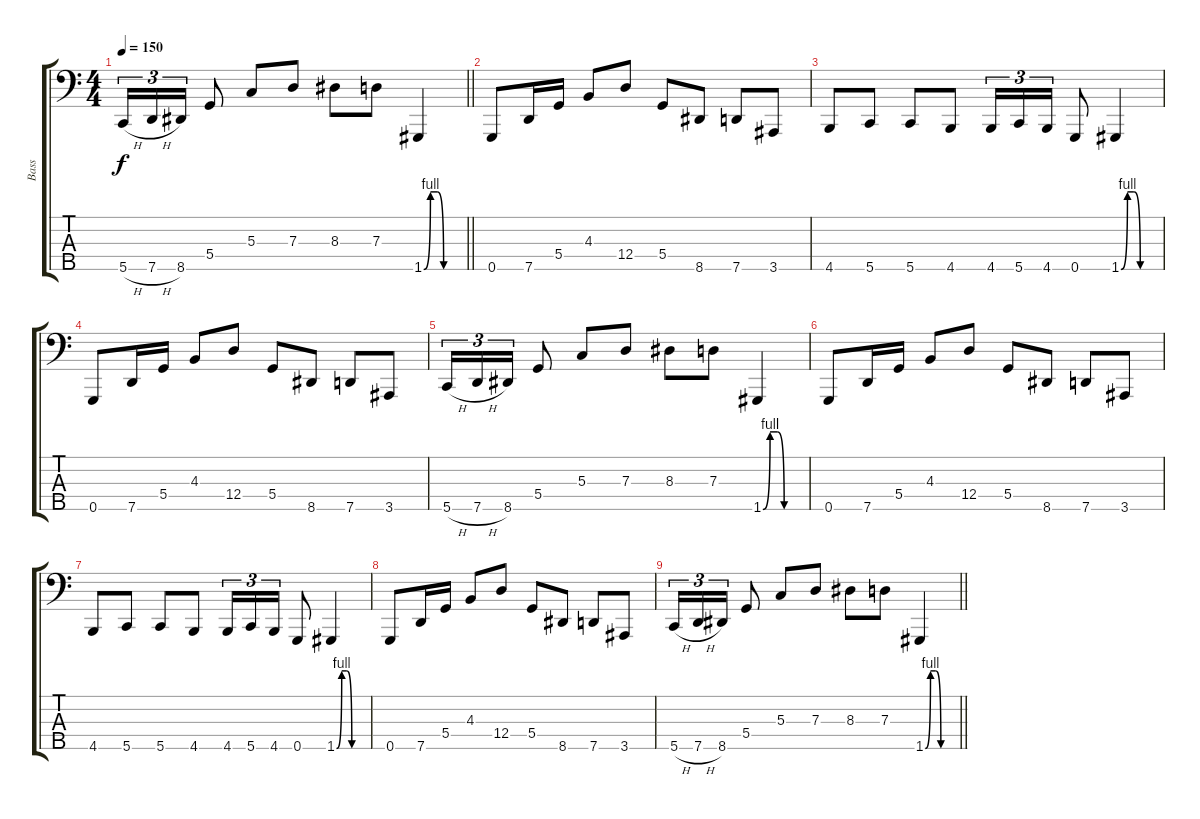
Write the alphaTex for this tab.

\track ("Bass" "Bass") {instrument electricbasspick}
\staff {score tabs}
\tuning (F2 C2 G1 D1 G0) {hide}
\ts (4 4)
\tempo 150
\clef f4
\barLineRight lightlight
\ks c
5.5{h}.16{tu (3 2) dy f} 7.5{h}.16{tu (3 2)} 8.5.16{tu (3 2)} 5.4.8 5.3.8 7.3.8 8.3.8 7.3.8 1.5{be (custom 0 0 10 4 20 4 30 0 60 0)}.4 |
0.5.8 7.5.16 5.4.16 4.3.8 12.4.8 5.4.8 8.5.8 7.5.8 3.5.8 |
4.5.8 5.5.8 5.5.8 4.5.8 4.5.16{tu (3 2)} 5.5.16{tu (3 2)} 4.5.16{tu (3 2)} 0.5.8 1.5{be (custom 0 0 10 4 20 4 30 0 60 0)}.4 |
0.5.8 7.5.16 5.4.16 4.3.8 12.4.8 5.4.8 8.5.8 7.5.8 3.5.8 |
5.5{h}.16{tu (3 2)} 7.5{h}.16{tu (3 2)} 8.5.16{tu (3 2)} 5.4.8 5.3.8 7.3.8 8.3.8 7.3.8 1.5{be (custom 0 0 10 4 20 4 30 0 60 0)}.4 |
0.5.8 7.5.16 5.4.16 4.3.8 12.4.8 5.4.8 8.5.8 7.5.8 3.5.8 |
4.5.8 5.5.8 5.5.8 4.5.8 4.5.16{tu (3 2)} 5.5.16{tu (3 2)} 4.5.16{tu (3 2)} 0.5.8 1.5{be (custom 0 0 10 4 20 4 30 0 60 0)}.4 |
0.5.8 7.5.16 5.4.16 4.3.8 12.4.8 5.4.8 8.5.8 7.5.8 3.5.8 |
\barLineRight lightlight
5.5{h}.16{tu (3 2)} 7.5{h}.16{tu (3 2)} 8.5.16{tu (3 2)} 5.4.8 5.3.8 7.3.8 8.3.8 7.3.8 1.5{be (custom 0 0 10 4 20 4 30 0 60 0)}.4
